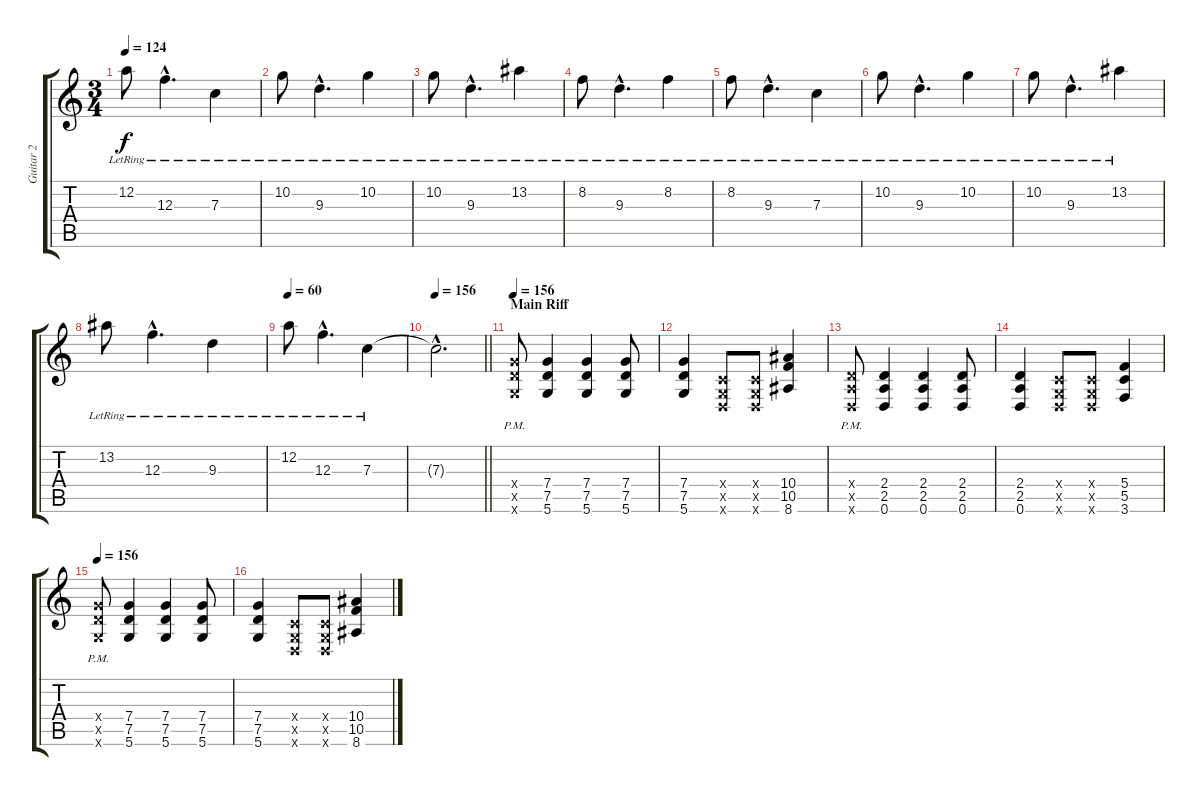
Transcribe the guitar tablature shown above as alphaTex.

\track ("Guitar 2" "Guitar 2") {instrument distortionguitar}
\staff {score tabs}
\tuning (D4 A3 F3 C3 G2 D2) {hide}
\ts (3 4)
\tempo 124
\clef g2
\ks c
12.2{lr}.8{dy f} 12.3{hac lr}.4{d} 7.3{lr}.4 |
10.2{lr}.8 9.3{hac lr}.4{d} 10.2{lr}.4 |
10.2{lr}.8 9.3{hac lr}.4{d} 13.2{lr}.4 |
8.2{lr}.8 9.3{hac lr}.4{d} 8.2{lr}.4 |
8.2{lr}.8 9.3{hac lr}.4{d} 7.3{lr}.4 |
10.2{lr}.8 9.3{hac lr}.4{d} 10.2{lr}.4 |
10.2{lr}.8 9.3{hac lr}.4{d} 13.2{lr}.4 |
13.2{lr}.8 12.3{hac lr}.4{d} 9.3{lr}.4 |
\tempo 60
12.2{lr}.8 12.3{hac lr}.4{d} 7.3{lr}.4 |
\tempo 156
\barLineRight lightlight
7.3{hac t}.2{d} |
\section ("" "Main Riff")
\tempo 156
(7.4{pm x} 7.5{pm x} 5.6{pm x}).8{instrument distortionguitar} (7.4 7.5 5.6).4 (7.4 7.5 5.6).4 (7.4 7.5 5.6).8 |
(7.4 7.5 5.6).4 (0.4{x} 0.5{x} 0.6{x}).8 (0.4{x} 0.5{x} 0.6{x}).8 (10.4 10.5 8.6).4 |
(2.4{pm x} 2.5{pm x} 0.6{pm x}).8{instrument distortionguitar} (2.4 2.5 0.6).4 (2.4 2.5 0.6).4 (2.4 2.5 0.6).8 |
(2.4 2.5 0.6).4 (0.4{x} 0.5{x} 0.6{x}).8 (0.4{x} 0.5{x} 0.6{x}).8 (5.4 5.5 3.6).4 |
\tempo 156
(7.4{pm x} 7.5{pm x} 5.6{pm x}).8{instrument distortionguitar} (7.4 7.5 5.6).4 (7.4 7.5 5.6).4 (7.4 7.5 5.6).8 |
(7.4 7.5 5.6).4 (0.4{x} 0.5{x} 0.6{x}).8 (0.4{x} 0.5{x} 0.6{x}).8 (10.4 10.5 8.6).4
